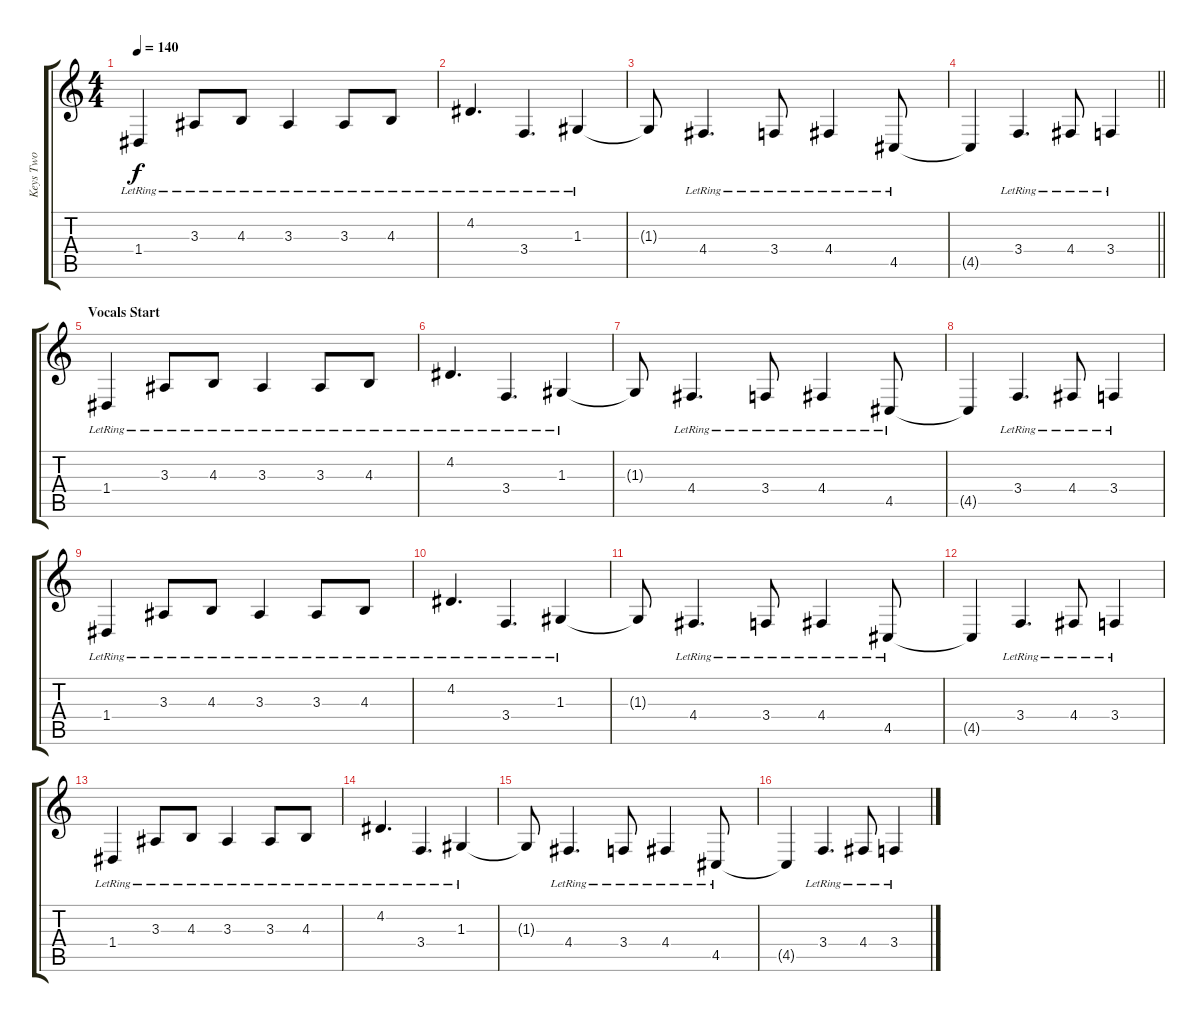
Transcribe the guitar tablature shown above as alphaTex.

\track ("Keys Two" "Keys Two") {instrument harpsichord}
\staff {score tabs}
\tuning (E4 B3 G3 D3 A2 E2) {hide}
\ts (4 4)
\tempo 140
\clef g2
\ks c
1.4{lr}.4{dy f} 3.3{lr}.8 4.3{lr}.8 3.3{lr}.4 3.3{lr}.8 4.3{lr}.8 |
4.2{lr}.4{d} 3.4{lr}.4{d} 1.3{lr}.4 |
1.3{t}.8 4.4{lr}.4{d} 3.4{lr}.8 4.4{lr}.4 4.5{lr}.8 |
\barLineRight lightlight
4.5{t}.4 3.4{lr}.4{d} 4.4{lr}.8 3.4{lr}.4 |
\section ("" "Vocals Start")
1.4{lr}.4 3.3{lr}.8 4.3{lr}.8 3.3{lr}.4 3.3{lr}.8 4.3{lr}.8 |
4.2{lr}.4{d} 3.4{lr}.4{d} 1.3{lr}.4 |
1.3{t}.8 4.4{lr}.4{d} 3.4{lr}.8 4.4{lr}.4 4.5{lr}.8 |
4.5{t}.4 3.4{lr}.4{d} 4.4{lr}.8 3.4{lr}.4 |
1.4{lr}.4 3.3{lr}.8 4.3{lr}.8 3.3{lr}.4 3.3{lr}.8 4.3{lr}.8 |
4.2{lr}.4{d} 3.4{lr}.4{d} 1.3{lr}.4 |
1.3{t}.8 4.4{lr}.4{d} 3.4{lr}.8 4.4{lr}.4 4.5{lr}.8 |
4.5{t}.4 3.4{lr}.4{d} 4.4{lr}.8 3.4{lr}.4 |
1.4{lr}.4 3.3{lr}.8 4.3{lr}.8 3.3{lr}.4 3.3{lr}.8 4.3{lr}.8 |
4.2{lr}.4{d} 3.4{lr}.4{d} 1.3{lr}.4 |
1.3{t}.8 4.4{lr}.4{d} 3.4{lr}.8 4.4{lr}.4 4.5{lr}.8 |
4.5{t}.4 3.4{lr}.4{d} 4.4{lr}.8 3.4{lr}.4
